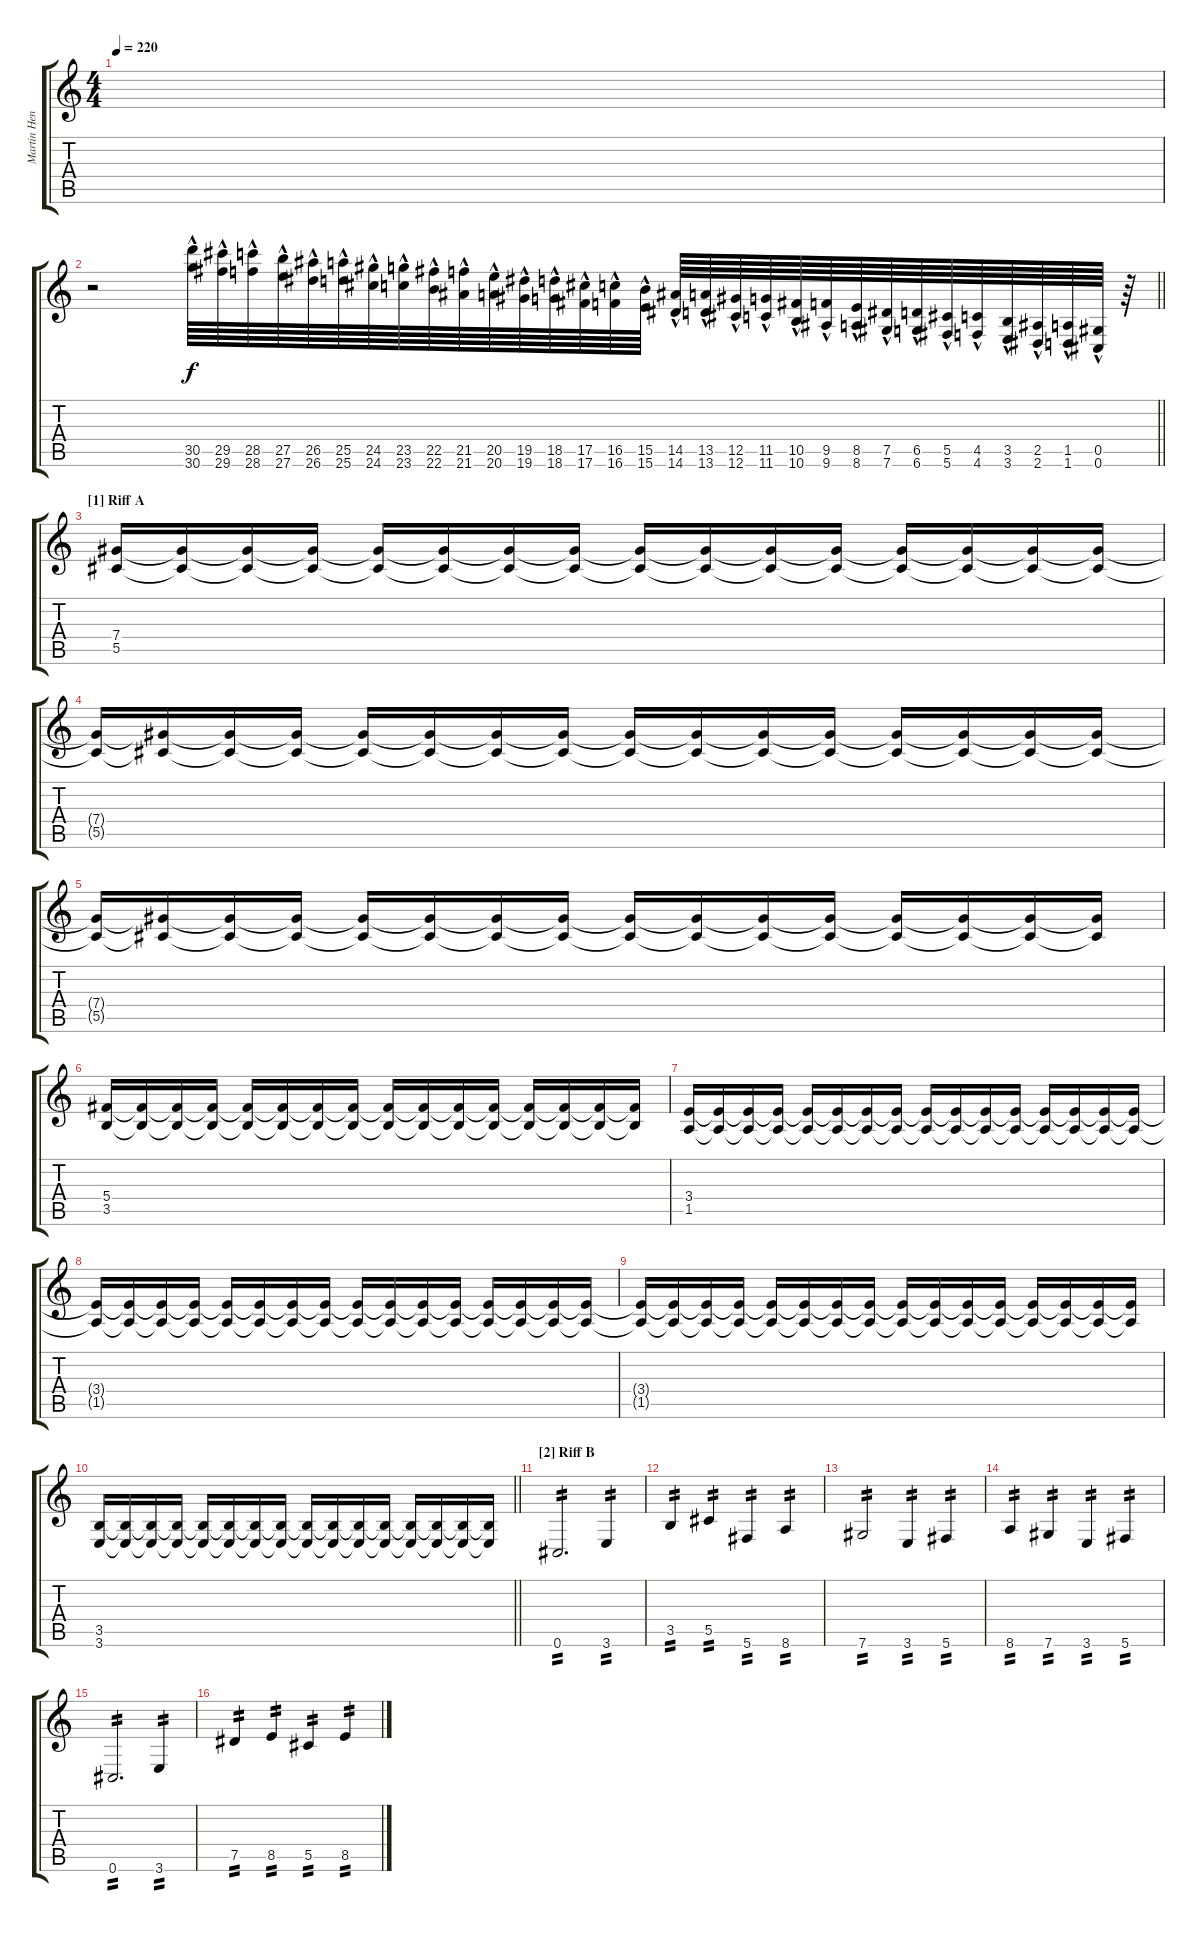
\track ("Martin Henriksson" "Martin Hen") {instrument overdrivenguitar}
\staff {score tabs}
\tuning (Eb4 Bb3 Gb3 Db3 Ab2 Db2) {hide}
\ts (4 4)
\tempo 220
\clef g2
\ks c
|
\barLineRight lightlight
r.2 (30.5{hac} 30.6).64{instrument distortionguitar} (29.5{hac} 29.6).64 (28.5{hac} 28.6).64 (27.5{hac} 27.6).64 (26.5{hac} 26.6).64 (25.5{hac} 25.6).64 (24.5{hac} 24.6).64 (23.5{hac} 23.6).64 (22.5{hac} 22.6).64 (21.5{hac} 21.6).64 (20.5{hac} 20.6).64 (19.5{hac} 19.6).64 (18.5{hac} 18.6).64 (17.5{hac} 17.6).64 (16.5{hac} 16.6).64 (15.5{hac} 15.6).64 (14.5{hac} 14.6).64 (13.5{hac} 13.6).64 (12.5{hac} 12.6).64 (11.5{hac} 11.6).64 (10.5{hac} 10.6).64 (9.5{hac} 9.6).64 (8.5{hac} 8.6).64 (7.5{hac} 7.6).64 (6.5{hac} 6.6).64 (5.5{hac} 5.6).64 (4.5{hac} 4.6).64 (3.5{hac} 3.6).64 (2.5{hac} 2.6).64 (1.5{hac} 1.6).64 (0.5{hac} 0.6).64 r.64 |
\section ("" "[1] Riff A")
(7.4 5.5).16{dy f instrument overdrivenguitar} (7.4{t} 5.5{t}).16 (7.4{t} 5.5{t}).16 (7.4{t} 5.5{t}).16 (7.4{t} 5.5{t}).16 (7.4{t} 5.5{t}).16 (7.4{t} 5.5{t}).16 (7.4{t} 5.5{t}).16 (7.4{t} 5.5{t}).16 (7.4{t} 5.5{t}).16 (7.4{t} 5.5{t}).16 (7.4{t} 5.5{t}).16 (7.4{t} 5.5{t}).16 (7.4{t} 5.5{t}).16 (7.4{t} 5.5{t}).16 (7.4{t} 5.5{t}).16 |
(7.4{t} 5.5{t}).16 (7.4{t} 5.5{t}).16 (7.4{t} 5.5{t}).16 (7.4{t} 5.5{t}).16 (7.4{t} 5.5{t}).16 (7.4{t} 5.5{t}).16 (7.4{t} 5.5{t}).16 (7.4{t} 5.5{t}).16 (7.4{t} 5.5{t}).16 (7.4{t} 5.5{t}).16 (7.4{t} 5.5{t}).16 (7.4{t} 5.5{t}).16 (7.4{t} 5.5{t}).16 (7.4{t} 5.5{t}).16 (7.4{t} 5.5{t}).16 (7.4{t} 5.5{t}).16 |
(7.4{t} 5.5{t}).16 (7.4{t} 5.5{t}).16 (7.4{t} 5.5{t}).16 (7.4{t} 5.5{t}).16 (7.4{t} 5.5{t}).16 (7.4{t} 5.5{t}).16 (7.4{t} 5.5{t}).16 (7.4{t} 5.5{t}).16 (7.4{t} 5.5{t}).16 (7.4{t} 5.5{t}).16 (7.4{t} 5.5{t}).16 (7.4{t} 5.5{t}).16 (7.4{t} 5.5{t}).16 (7.4{t} 5.5{t}).16 (7.4{t} 5.5{t}).16 (7.4{t} 5.5{t}).16 |
(5.4 3.5).16 (5.4{t} 3.5{t}).16 (5.4{t} 3.5{t}).16 (5.4{t} 3.5{t}).16 (5.4{t} 3.5{t}).16 (5.4{t} 3.5{t}).16 (5.4{t} 3.5{t}).16 (5.4{t} 3.5{t}).16 (5.4{t} 3.5{t}).16 (5.4{t} 3.5{t}).16 (5.4{t} 3.5{t}).16 (5.4{t} 3.5{t}).16 (5.4{t} 3.5{t}).16 (5.4{t} 3.5{t}).16 (5.4{t} 3.5{t}).16 (5.4{t} 3.5{t}).16 |
(3.4 1.5).16 (3.4{t} 1.5{t}).16 (3.4{t} 1.5{t}).16 (3.4{t} 1.5{t}).16 (3.4{t} 1.5{t}).16 (3.4{t} 1.5{t}).16 (3.4{t} 1.5{t}).16 (3.4{t} 1.5{t}).16 (3.4{t} 1.5{t}).16 (3.4{t} 1.5{t}).16 (3.4{t} 1.5{t}).16 (3.4{t} 1.5{t}).16 (3.4{t} 1.5{t}).16 (3.4{t} 1.5{t}).16 (3.4{t} 1.5{t}).16 (3.4{t} 1.5{t}).16 |
(3.4{t} 1.5{t}).16 (3.4{t} 1.5{t}).16 (3.4{t} 1.5{t}).16 (3.4{t} 1.5{t}).16 (3.4{t} 1.5{t}).16 (3.4{t} 1.5{t}).16 (3.4{t} 1.5{t}).16 (3.4{t} 1.5{t}).16 (3.4{t} 1.5{t}).16 (3.4{t} 1.5{t}).16 (3.4{t} 1.5{t}).16 (3.4{t} 1.5{t}).16 (3.4{t} 1.5{t}).16 (3.4{t} 1.5{t}).16 (3.4{t} 1.5{t}).16 (3.4{t} 1.5{t}).16 |
(3.4{t} 1.5{t}).16 (3.4{t} 1.5{t}).16 (3.4{t} 1.5{t}).16 (3.4{t} 1.5{t}).16 (3.4{t} 1.5{t}).16 (3.4{t} 1.5{t}).16 (3.4{t} 1.5{t}).16 (3.4{t} 1.5{t}).16 (3.4{t} 1.5{t}).16 (3.4{t} 1.5{t}).16 (3.4{t} 1.5{t}).16 (3.4{t} 1.5{t}).16 (3.4{t} 1.5{t}).16 (3.4{t} 1.5{t}).16 (3.4{t} 1.5{t}).16 (3.4{t} 1.5{t}).16 |
\barLineRight lightlight
(3.5 3.6).16 (3.5{t} 3.6{t}).16 (3.5{t} 3.6{t}).16 (3.5{t} 3.6{t}).16 (3.5{t} 3.6{t}).16 (3.5{t} 3.6{t}).16 (3.5{t} 3.6{t}).16 (3.5{t} 3.6{t}).16 (3.5{t} 3.6{t}).16 (3.5{t} 3.6{t}).16 (3.5{t} 3.6{t}).16 (3.5{t} 3.6{t}).16 (3.5{t} 3.6{t}).16 (3.5{t} 3.6{t}).16 (3.5{t} 3.6{t}).16 (3.5{t} 3.6{t}).16 |
\section ("" "[2] Riff B")
0.6.2{d tp 2 instrument overdrivenguitar} 3.6.4{tp 2} |
3.5.4{tp 2} 5.5.4{tp 2} 5.6.4{tp 2} 8.6.4{tp 2} |
7.6.2{tp 2} 3.6.4{tp 2} 5.6.4{tp 2} |
8.6.4{tp 2} 7.6.4{tp 2} 3.6.4{tp 2} 5.6.4{tp 2} |
0.6.2{d tp 2} 3.6.4{tp 2} |
7.5.4{tp 2} 8.5.4{tp 2} 5.5.4{tp 2} 8.5.4{tp 2}
